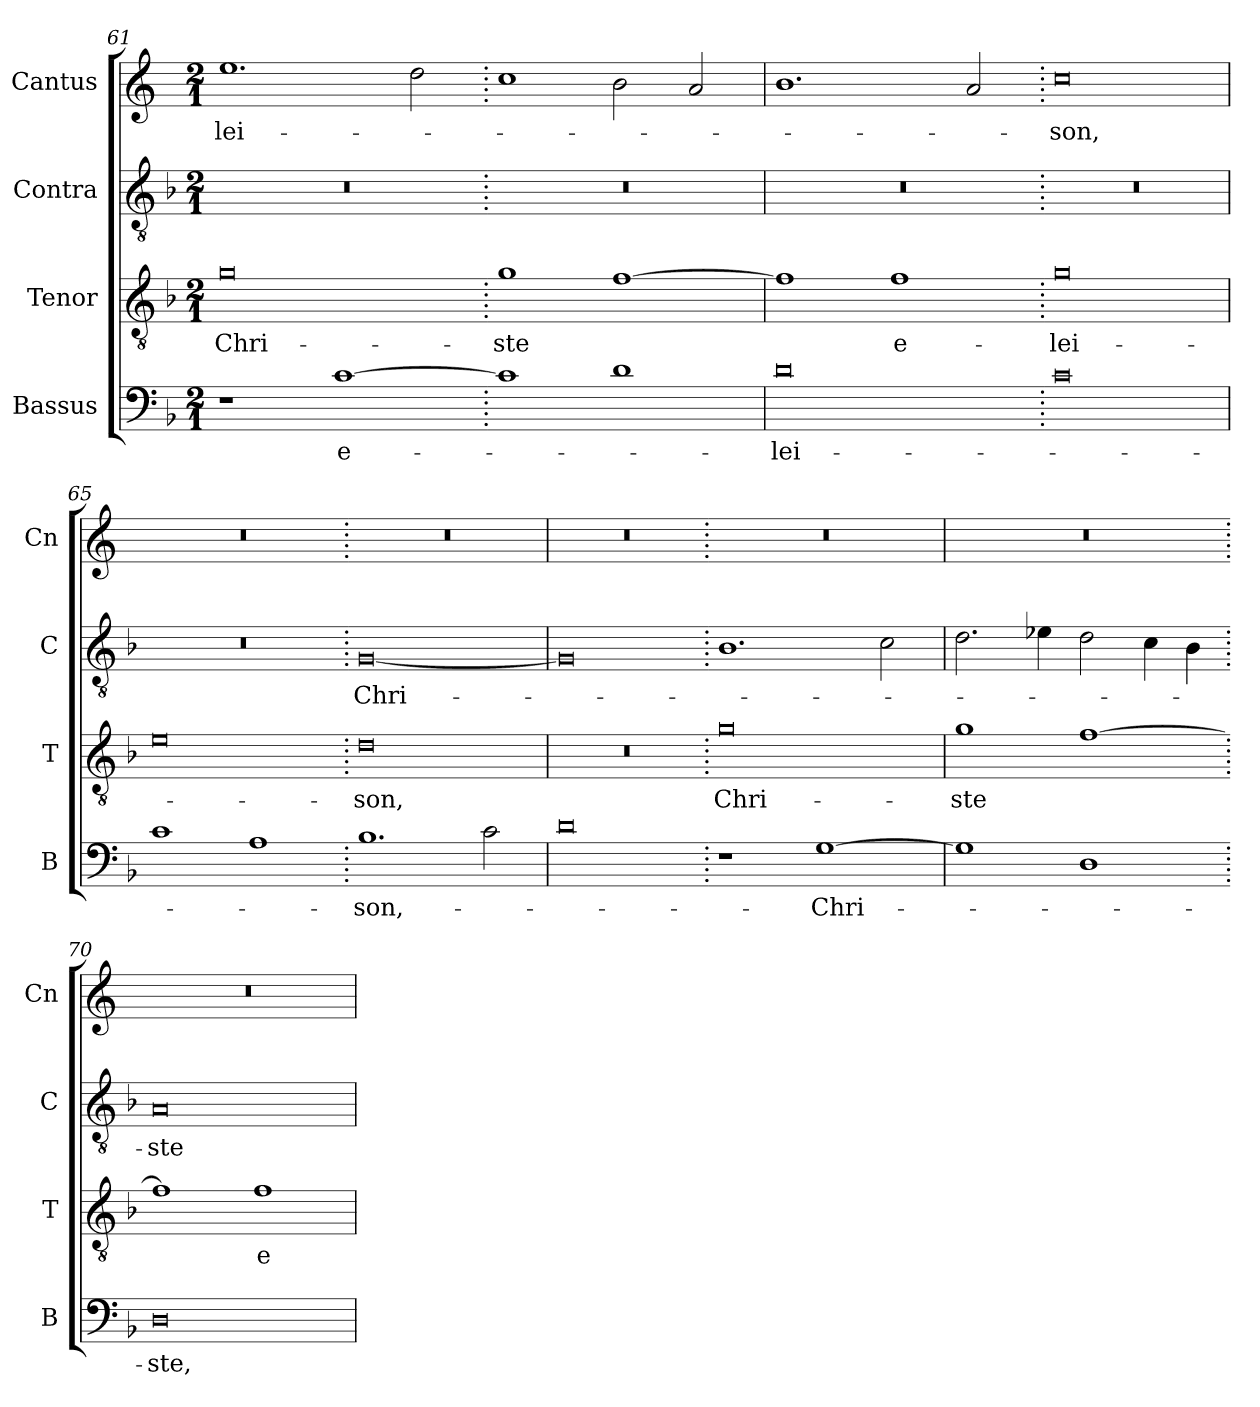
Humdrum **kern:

**kern	**text	**kern	**text	**kern	**text	**kern	**text
*part4	*part4	*part3	*part3	*part2	*part2	*part1	*part1
*staff4	*staff4	*staff3	*staff3	*staff2	*staff2	*staff1	*staff1
*I"Bassus	*	*I"Tenor	*	*I"Contra	*	*I"Cantus	*
*I'B	*	*I'T	*	*I'C	*	*I'Cn	*
*clefF4	*	*clefGv2	*	*clefGv2	*	*clefG2	*
*k[b-]	*	*k[b-]	*	*k[b-]	*	*k[]	*
*M2/1	*	*M2/1	*	*M2/1	*	*M2/1	*
=61	=61	=61	=61	=61	=61	=61	=61
1r	.	0g	Chri-	0r	.	1.ee	-lei-
[1c	e-	.	.	.	.	.	.
.	.	.	.	.	.	2dd\	.
=62.	=62.	=62.	=62.	=62.	=62.	=62.	=62.
1c]	.	1g	-ste	0r	.	1cc	.
1d	.	[1f	.	.	.	2b\	.
.	.	.	.	.	.	2a/	.
=63	=63	=63	=63	=63	=63	=63	=63
0d	-lei-	1f]	.	0r	.	1.b	.
.	.	1f	e-	.	.	.	.
.	.	.	.	.	.	2a/	.
=64.	=64.	=64.	=64.	=64.	=64.	=64.	=64.
0c	.	0g	-lei-	0r	.	0cc	-son,
=65	=65	=65	=65	=65	=65	=65	=65
1c	.	0e	.	0r	.	0r	.
1A	.	.	.	.	.	.	.
=66.	=66.	=66.	=66.	=66.	=66.	=66.	=66.
1.B-	-son,-	0d	-son,	[0G	Chri-	0r	.
2c\	.	.	.	.	.	.	.
=67	=67	=67	=67	=67	=67	=67	=67
0d	.	0r	.	0G]	.	0r	.
=68.	=68.	=68.	=68.	=68.	=68.	=68.	=68.
1r	.	0g	Chri-	1.B-	.	0r	.
[1G	-Chri-	.	.	.	.	.	.
.	.	.	.	2c\	.	.	.
=69	=69	=69	=69	=69	=69	=69	=69
1G]	.	1g	-ste	2.d\	.	0r	.
.	.	.	.	4e-X\	.	.	.
1D	.	[1f	.	2d\	.	.	.
.	.	.	.	4c\	.	.	.
.	.	.	.	4B-\	.	.	.
=70.	=70.	=70.	=70.	=70.	=70.	=70.	=70.
0D	-ste,	1f]	.	0A	-ste	0r	.
.	.	1f	e-	.	.	.	.
=	=	=	=	=	=	=	=
*-	*-	*-	*-	*-	*-	*-	*-
